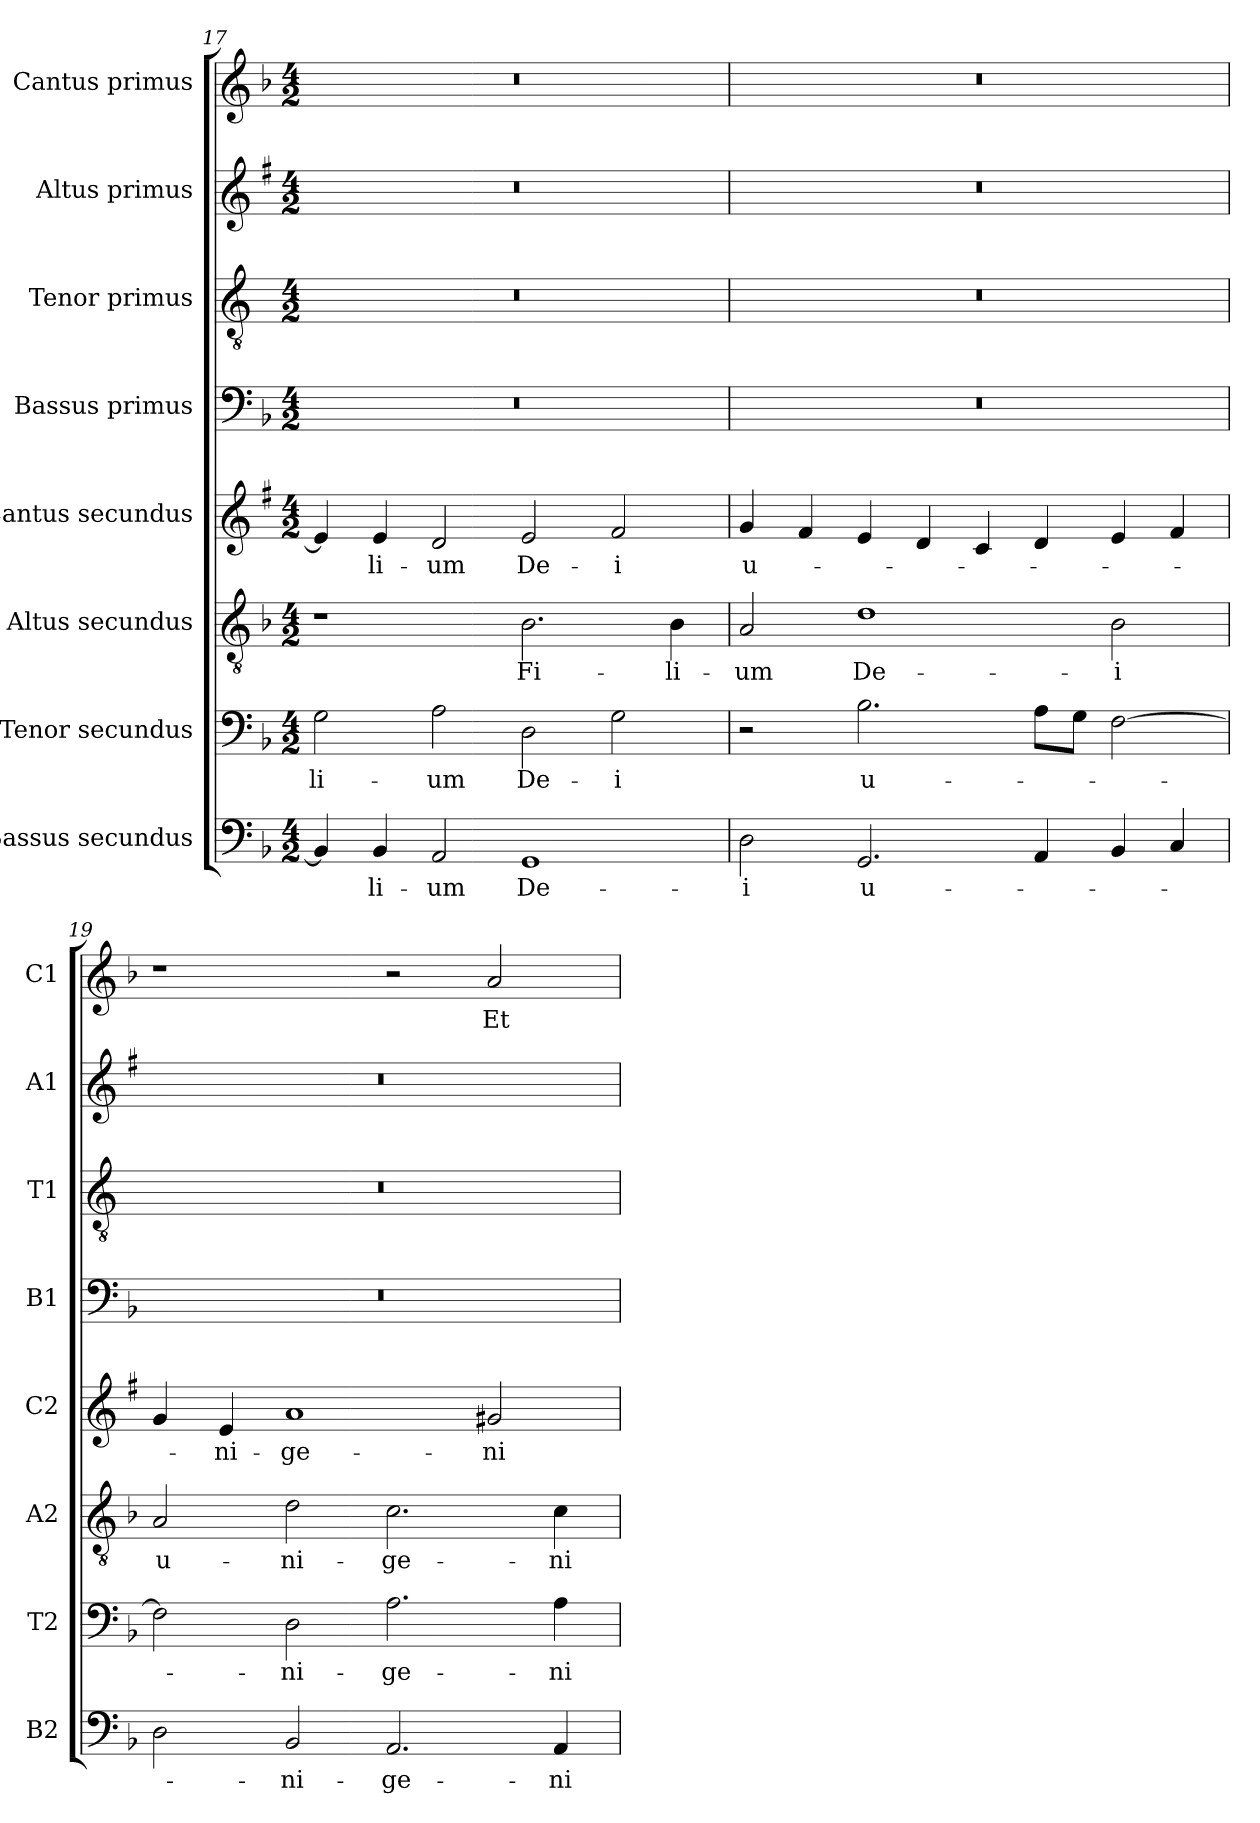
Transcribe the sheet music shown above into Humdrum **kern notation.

**kern	**text	**kern	**text	**kern	**text	**kern	**text	**kern	**kern	**kern	**kern	**text
*part8	*part8	*part7	*part7	*part6	*part6	*part5	*part5	*part4	*part3	*part2	*part1	*part1
*staff8	*staff8	*staff7	*staff7	*staff6	*staff6	*staff5	*staff5	*staff4	*staff3	*staff2	*staff1	*staff1
*I"Bassus secundus	*	*I"Tenor secundus	*	*I"Altus secundus	*	*I"Cantus secundus	*	*I"Bassus primus	*I"Tenor primus	*I"Altus primus	*I"Cantus primus	*
*I'B2	*	*I'T2	*	*I'A2	*	*I'C2	*	*I'B1	*I'T1	*I'A1	*I'C1	*
*clefF4	*	*clefF4	*	*clefGv2	*	*clefG2	*	*clefF4	*clefGv2	*clefG2	*clefG2	*
*	*	*	*	*	*	*ITrd1c2	*	*	*ITrd4c7	*ITrd1c2	*	*
*k[b-]	*	*k[b-]	*	*k[b-]	*	*k[b-]	*	*k[b-]	*k[b-]	*k[b-]	*k[b-]	*
*F:	*	*F:	*	*F:	*	*F:	*	*F:	*F:	*F:	*F:	*
*M4/2	*	*M4/2	*	*M4/2	*	*M4/2	*	*M4/2	*M4/2	*M4/2	*M4/2	*
=17	=17	=17	=17	=17	=17	=17	=17	=17	=17	=17	=17	=17
!	!	!	!LO:LY:b	!	!	!	!	!	!	!	!	!
4BB-/]	.	2G\	-li-	1r	.	4d/]	.	0r	0r	0r	0r	.
!	!LO:LY:b	!	!	!	!	!	!LO:LY:b	!	!	!	!	!
4BB-/	-li-	.	.	.	.	4d/	-li-	.	.	.	.	.
!	!LO:LY:b	!	!LO:LY:b	!	!	!	!LO:LY:b	!	!	!	!	!
2AA/	-um	2A\	-um	.	.	2c/	-um	.	.	.	.	.
!	!LO:LY:b	!	!LO:LY:b	!	!LO:LY:b	!	!LO:LY:b	!	!	!	!	!
1GG	De-	2D\	De-	2.B-\	Fi-	2d/	De-	.	.	.	.	.
!	!	!	!LO:LY:b	!	!	!	!LO:LY:b	!	!	!	!	!
.	.	2G\	-i	.	.	2e/	-i	.	.	.	.	.
!	!	!	!	!	!LO:LY:b	!	!	!	!	!	!	!
.	.	.	.	4B-\	-li-	.	.	.	.	.	.	.
=18	=18	=18	=18	=18	=18	=18	=18	=18	=18	=18	=18	=18
!	!LO:LY:b	!	!	!	!LO:LY:b	!	!LO:LY:b	!	!	!	!	!
2D\	-i	2r	.	2A/	-um	4f/	u-	0r	0r	0r	0r	.
.	.	.	.	.	.	4e/	.	.	.	.	.	.
!	!LO:LY:b	!	!LO:LY:b	!	!LO:LY:b	!	!	!	!	!	!	!
2.GG/	u-	2.B-\	u-	1d	De-	4d/	.	.	.	.	.	.
.	.	.	.	.	.	4c/	.	.	.	.	.	.
.	.	.	.	.	.	4B-/	.	.	.	.	.	.
4AA/	.	8A\L	.	.	.	4c/	.	.	.	.	.	.
.	.	8G\J	.	.	.	.	.	.	.	.	.	.
!	!	!	!	!	!LO:LY:b	!	!	!	!	!	!	!
4BB-/	.	[2F\	.	2B-\	-i	4d/	.	.	.	.	.	.
4C/	.	.	.	.	.	4e/	.	.	.	.	.	.
=19	=19	=19	=19	=19	=19	=19	=19	=19	=19	=19	=19	=19
!	!	!	!	!	!LO:LY:b	!	!	!	!	!	!	!
2D\	.	2F\]	.	2A/	u-	4f/	.	0r	0r	0r	1r	.
!	!	!	!	!	!	!	!LO:LY:b	!	!	!	!	!
.	.	.	.	.	.	4d/	-ni-	.	.	.	.	.
!	!LO:LY:b	!	!LO:LY:b	!	!LO:LY:b	!	!LO:LY:b	!	!	!	!	!
2BB-/	-ni-	2D\	-ni-	2d\	-ni-	1g	-ge-	.	.	.	.	.
!	!LO:LY:b	!	!LO:LY:b	!	!LO:LY:b	!	!	!	!	!	!	!
2.AA/	-ge-	2.A\	-ge-	2.c\	-ge-	.	.	.	.	.	2r	.
!	!	!	!	!	!	!	!LO:LY:b	!	!	!	!	!LO:LY:b
.	.	.	.	.	.	2f#X/	-ni-	.	.	.	2a/	Et
!	!LO:LY:b	!	!LO:LY:b	!	!LO:LY:b	!	!	!	!	!	!	!
4AA/	-ni-	4A\	-ni-	4c\	-ni-	.	.	.	.	.	.	.
=	=	=	=	=	=	=	=	=	=	=	=	=
*-	*-	*-	*-	*-	*-	*-	*-	*-	*-	*-	*-	*-
